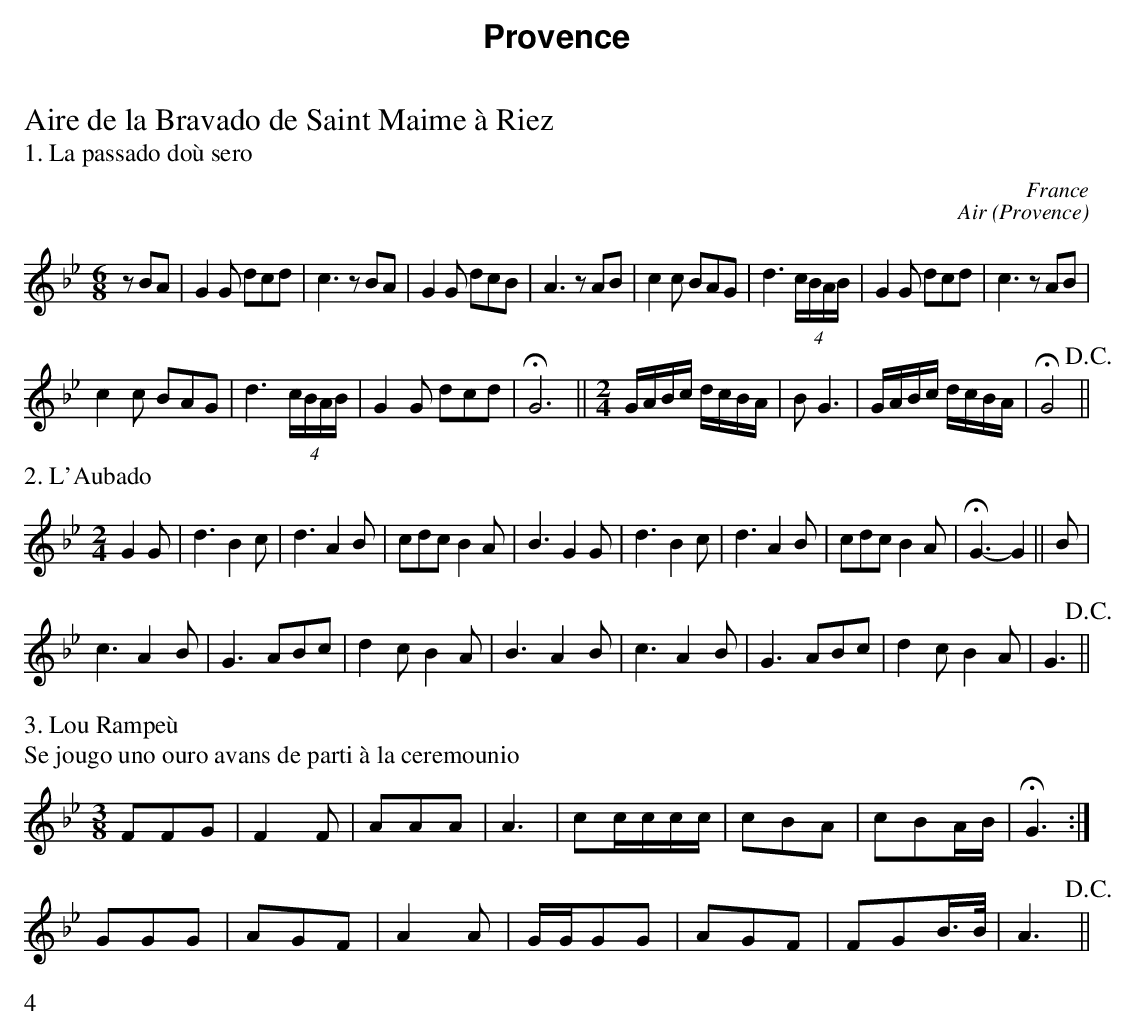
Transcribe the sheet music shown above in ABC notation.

X:1
T:Aire de la Bravado de Saint Maime à Riez
O:France
T:1. La passado doù sero
M:6/8
L:1/8
K:Bb
z BA|G2G dcd| c3 zBA| G2G dcB| A3 zAB| c2c BAG| d3 (4c/B/A/B/| G2G dcd| c3 zAB|
c2c BAG| d3 (4c/B/A/B/| G2G dcd| HG6||[M:2/4] G/A/B/c/ d/c/B/A/|BG3|  G/A/B/c/ d/c/B/A/| HG4!D.C.!||
T:2. L'Aubado
G2G|d3 B2c| d3 A2B| cdc B2A| B3 G2G| d3 B2c| d3 A2B| cdc B2A| HG3-G2 || B|
c3 A2B| G3 ABc| d2c B2A| B3 A2B| c3 A2B| G3 ABc| d2c B2A|G3 !D.C.!||
T:3. Lou Rampeù
T:Se jougo uno ouro avans de parti à la ceremounio
M:3/8
FFG| F2F| AAA| A3 | cc/c/c/c/| cBA| cBA/B/|HG3:|
GGG|AGF|A2A|G/G/GG|AGF|FGB/>B/|A3!D.C.!||
T:4
